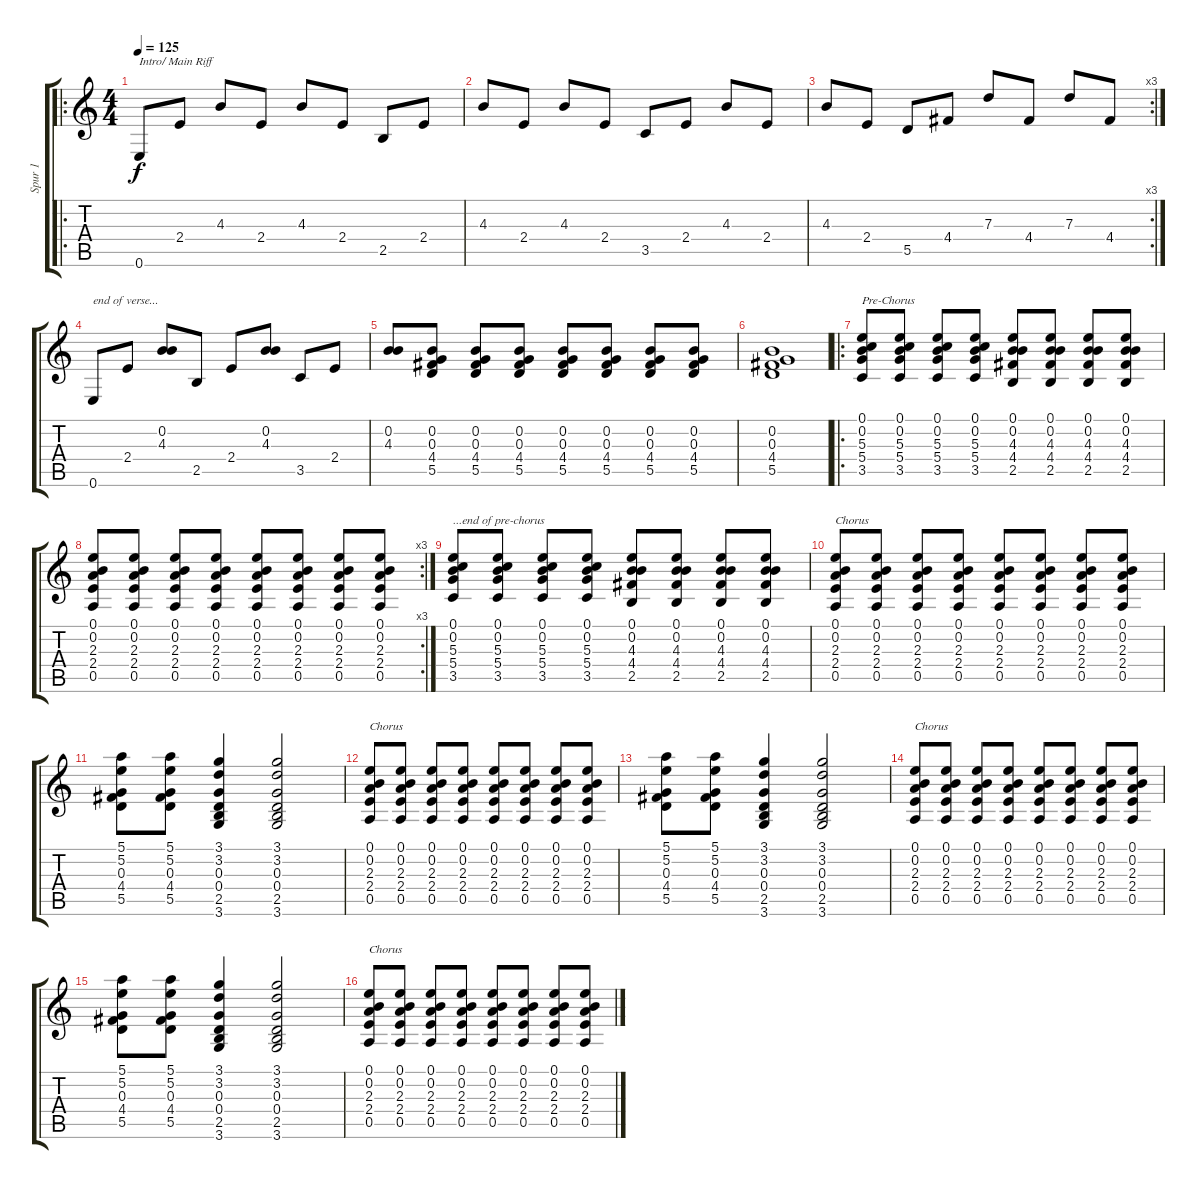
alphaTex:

\track ("Spur 1" "Spur 1") {instrument acousticguitarsteel}
\staff {score tabs}
\tuning (E4 B3 G3 D3 A2 E2) {hide}
\ro
\ts (4 4)
\tempo 125
\clef g2
\ks c
0.6.8{txt "Intro/ Main Riff" dy f instrument acousticguitarsteel} 2.4.8 4.3.8 2.4.8 4.3.8 2.4.8 2.5.8 2.4.8 |
4.3.8 2.4.8 4.3.8 2.4.8 3.5.8 2.4.8 4.3.8 2.4.8 |
\rc 3
4.3.8 2.4.8 5.5.8 4.4.8 7.3.8 4.4.8 7.3.8 4.4.8 |
0.6.8{txt "end of verse..."} 2.4.8 (0.2 4.3).8 2.5.8 2.4.8 (0.2 4.3).8 3.5.8 2.4.8 |
(0.2 4.3).8 (0.2 0.3 4.4 5.5).8 (0.2 0.3 4.4 5.5).8 (0.2 0.3 4.4 5.5).8 (0.2 0.3 4.4 5.5).8 (0.2 0.3 4.4 5.5).8 (0.2 0.3 4.4 5.5).8 (0.2 0.3 4.4 5.5).8 |
(0.2 0.3 4.4 5.5).1 |
\ro
(0.1 0.2 5.3 5.4 3.5).8{txt "Pre-Chorus"} (0.1 0.2 5.3 5.4 3.5).8 (0.1 0.2 5.3 5.4 3.5).8 (0.1 0.2 5.3 5.4 3.5).8 (0.1 0.2 4.3 4.4 2.5).8 (0.1 0.2 4.3 4.4 2.5).8 (0.1 0.2 4.3 4.4 2.5).8 (0.1 0.2 4.3 4.4 2.5).8 |
\rc 3
(0.1 0.2 2.3 2.4 0.5).8 (0.1 0.2 2.3 2.4 0.5).8 (0.1 0.2 2.3 2.4 0.5).8 (0.1 0.2 2.3 2.4 0.5).8 (0.1 0.2 2.3 2.4 0.5).8 (0.1 0.2 2.3 2.4 0.5).8 (0.1 0.2 2.3 2.4 0.5).8 (0.1 0.2 2.3 2.4 0.5).8 |
(0.1 0.2 5.3 5.4 3.5).8{txt "...end of pre-chorus"} (0.1 0.2 5.3 5.4 3.5).8 (0.1 0.2 5.3 5.4 3.5).8 (0.1 0.2 5.3 5.4 3.5).8 (0.1 0.2 4.3 4.4 2.5).8 (0.1 0.2 4.3 4.4 2.5).8 (0.1 0.2 4.3 4.4 2.5).8 (0.1 0.2 4.3 4.4 2.5).8 |
(0.1 0.2 2.3 2.4 0.5).8{txt "Chorus"} (0.1 0.2 2.3 2.4 0.5).8 (0.1 0.2 2.3 2.4 0.5).8 (0.1 0.2 2.3 2.4 0.5).8 (0.1 0.2 2.3 2.4 0.5).8 (0.1 0.2 2.3 2.4 0.5).8 (0.1 0.2 2.3 2.4 0.5).8 (0.1 0.2 2.3 2.4 0.5).8 |
(5.1 5.2 0.3 4.4 5.5).8 (5.1 5.2 0.3 4.4 5.5).8 (3.1 3.2 0.3 0.4 2.5 3.6).4 (3.1 3.2 0.3 0.4 2.5 3.6).2 |
(0.1 0.2 2.3 2.4 0.5).8{txt "Chorus"} (0.1 0.2 2.3 2.4 0.5).8 (0.1 0.2 2.3 2.4 0.5).8 (0.1 0.2 2.3 2.4 0.5).8 (0.1 0.2 2.3 2.4 0.5).8 (0.1 0.2 2.3 2.4 0.5).8 (0.1 0.2 2.3 2.4 0.5).8 (0.1 0.2 2.3 2.4 0.5).8 |
(5.1 5.2 0.3 4.4 5.5).8 (5.1 5.2 0.3 4.4 5.5).8 (3.1 3.2 0.3 0.4 2.5 3.6).4 (3.1 3.2 0.3 0.4 2.5 3.6).2 |
(0.1 0.2 2.3 2.4 0.5).8{txt "Chorus"} (0.1 0.2 2.3 2.4 0.5).8 (0.1 0.2 2.3 2.4 0.5).8 (0.1 0.2 2.3 2.4 0.5).8 (0.1 0.2 2.3 2.4 0.5).8 (0.1 0.2 2.3 2.4 0.5).8 (0.1 0.2 2.3 2.4 0.5).8 (0.1 0.2 2.3 2.4 0.5).8 |
(5.1 5.2 0.3 4.4 5.5).8 (5.1 5.2 0.3 4.4 5.5).8 (3.1 3.2 0.3 0.4 2.5 3.6).4 (3.1 3.2 0.3 0.4 2.5 3.6).2 |
(0.1 0.2 2.3 2.4 0.5).8{txt "Chorus"} (0.1 0.2 2.3 2.4 0.5).8 (0.1 0.2 2.3 2.4 0.5).8 (0.1 0.2 2.3 2.4 0.5).8 (0.1 0.2 2.3 2.4 0.5).8 (0.1 0.2 2.3 2.4 0.5).8 (0.1 0.2 2.3 2.4 0.5).8 (0.1 0.2 2.3 2.4 0.5).8
